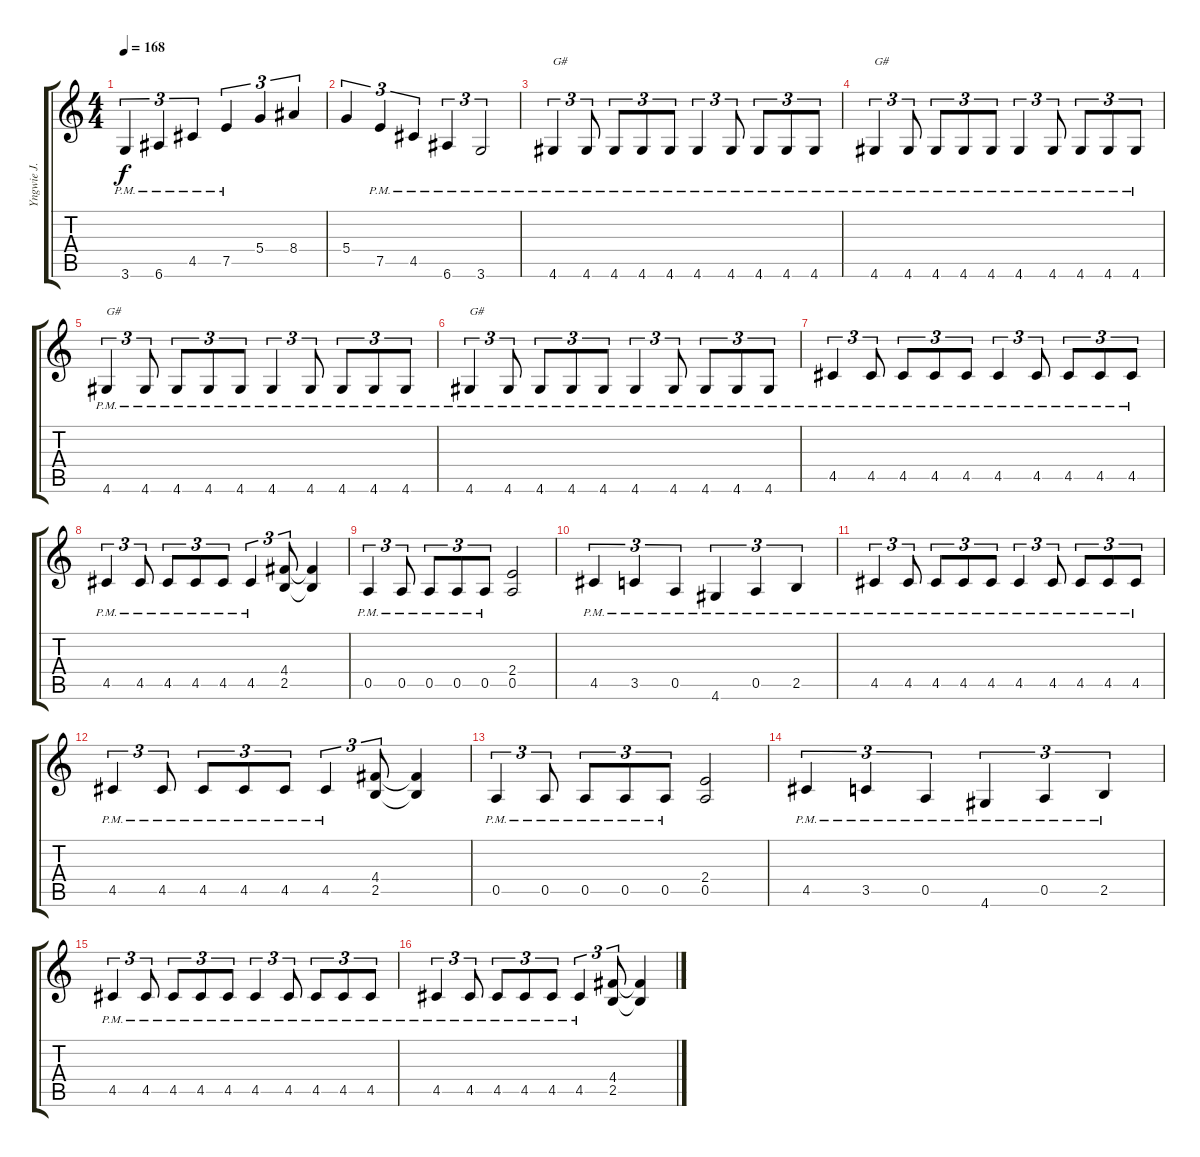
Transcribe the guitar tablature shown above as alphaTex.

\track ("Yngwie J. Malmsteen (Rythm Guitar)" "Yngwie J. ") {instrument overdrivenguitar}
\staff {score tabs}
\tuning (E4 B3 G3 D3 A2 E2) {hide}
\ts (4 4)
\tempo 168
\clef g2
\ks c
3.6{pm}.4{tu (3 2) dy f} 6.6{pm}.4{tu (3 2)} 4.5{pm}.4{tu (3 2)} 7.5{pm}.4{tu (3 2)} 5.4.4{tu (3 2)} 8.4.4{tu (3 2)} |
5.4.4{tu (3 2)} 7.5{pm}.4{tu (3 2)} 4.5{pm}.4{tu (3 2)} 6.6{pm}.4{tu (3 2)} 3.6{pm}.2{tu (3 2)} |
4.6{pm}.4{tu (3 2) txt "G#"} 4.6{pm}.8{tu (3 2)} 4.6{pm}.8{tu (3 2)} 4.6{pm}.8{tu (3 2)} 4.6{pm}.8{tu (3 2)} 4.6{pm}.4{tu (3 2)} 4.6{pm}.8{tu (3 2)} 4.6{pm}.8{tu (3 2)} 4.6{pm}.8{tu (3 2)} 4.6{pm}.8{tu (3 2)} |
4.6{pm}.4{tu (3 2) txt "G#"} 4.6{pm}.8{tu (3 2)} 4.6{pm}.8{tu (3 2)} 4.6{pm}.8{tu (3 2)} 4.6{pm}.8{tu (3 2)} 4.6{pm}.4{tu (3 2)} 4.6{pm}.8{tu (3 2)} 4.6{pm}.8{tu (3 2)} 4.6{pm}.8{tu (3 2)} 4.6{pm}.8{tu (3 2)} |
4.6{pm}.4{tu (3 2) txt "G#"} 4.6{pm}.8{tu (3 2)} 4.6{pm}.8{tu (3 2)} 4.6{pm}.8{tu (3 2)} 4.6{pm}.8{tu (3 2)} 4.6{pm}.4{tu (3 2)} 4.6{pm}.8{tu (3 2)} 4.6{pm}.8{tu (3 2)} 4.6{pm}.8{tu (3 2)} 4.6{pm}.8{tu (3 2)} |
4.6{pm}.4{tu (3 2) txt "G#"} 4.6{pm}.8{tu (3 2)} 4.6{pm}.8{tu (3 2)} 4.6{pm}.8{tu (3 2)} 4.6{pm}.8{tu (3 2)} 4.6{pm}.4{tu (3 2)} 4.6{pm}.8{tu (3 2)} 4.6{pm}.8{tu (3 2)} 4.6{pm}.8{tu (3 2)} 4.6{pm}.8{tu (3 2)} |
4.5{pm}.4{tu (3 2)} 4.5{pm}.8{tu (3 2)} 4.5{pm}.8{tu (3 2)} 4.5{pm}.8{tu (3 2)} 4.5{pm}.8{tu (3 2)} 4.5{pm}.4{tu (3 2)} 4.5{pm}.8{tu (3 2)} 4.5{pm}.8{tu (3 2)} 4.5{pm}.8{tu (3 2)} 4.5{pm}.8{tu (3 2)} |
4.5{pm}.4{tu (3 2)} 4.5{pm}.8{tu (3 2)} 4.5{pm}.8{tu (3 2)} 4.5{pm}.8{tu (3 2)} 4.5{pm}.8{tu (3 2)} 4.5{pm}.4{tu (3 2)} (4.4 2.5).8{tu (3 2)} (4.4{t} 2.5{t}).4 |
0.5{pm}.4{tu (3 2)} 0.5{pm}.8{tu (3 2)} 0.5{pm}.8{tu (3 2)} 0.5{pm}.8{tu (3 2)} 0.5{pm}.8{tu (3 2)} (2.4 0.5).2 |
4.5{pm}.4{tu (3 2)} 3.5{pm}.4{tu (3 2)} 0.5{pm}.4{tu (3 2)} 4.6{pm}.4{tu (3 2)} 0.5{pm}.4{tu (3 2)} 2.5{pm}.4{tu (3 2)} |
4.5{pm}.4{tu (3 2)} 4.5{pm}.8{tu (3 2)} 4.5{pm}.8{tu (3 2)} 4.5{pm}.8{tu (3 2)} 4.5{pm}.8{tu (3 2)} 4.5{pm}.4{tu (3 2)} 4.5{pm}.8{tu (3 2)} 4.5{pm}.8{tu (3 2)} 4.5{pm}.8{tu (3 2)} 4.5{pm}.8{tu (3 2)} |
4.5{pm}.4{tu (3 2)} 4.5{pm}.8{tu (3 2)} 4.5{pm}.8{tu (3 2)} 4.5{pm}.8{tu (3 2)} 4.5{pm}.8{tu (3 2)} 4.5{pm}.4{tu (3 2)} (4.4 2.5).8{tu (3 2)} (4.4{t} 2.5{t}).4 |
0.5{pm}.4{tu (3 2)} 0.5{pm}.8{tu (3 2)} 0.5{pm}.8{tu (3 2)} 0.5{pm}.8{tu (3 2)} 0.5{pm}.8{tu (3 2)} (2.4 0.5).2 |
4.5{pm}.4{tu (3 2)} 3.5{pm}.4{tu (3 2)} 0.5{pm}.4{tu (3 2)} 4.6{pm}.4{tu (3 2)} 0.5{pm}.4{tu (3 2)} 2.5{pm}.4{tu (3 2)} |
4.5{pm}.4{tu (3 2)} 4.5{pm}.8{tu (3 2)} 4.5{pm}.8{tu (3 2)} 4.5{pm}.8{tu (3 2)} 4.5{pm}.8{tu (3 2)} 4.5{pm}.4{tu (3 2)} 4.5{pm}.8{tu (3 2)} 4.5{pm}.8{tu (3 2)} 4.5{pm}.8{tu (3 2)} 4.5{pm}.8{tu (3 2)} |
4.5{pm}.4{tu (3 2)} 4.5{pm}.8{tu (3 2)} 4.5{pm}.8{tu (3 2)} 4.5{pm}.8{tu (3 2)} 4.5{pm}.8{tu (3 2)} 4.5{pm}.4{tu (3 2)} (4.4 2.5).8{tu (3 2)} (4.4{t} 2.5{t}).4
